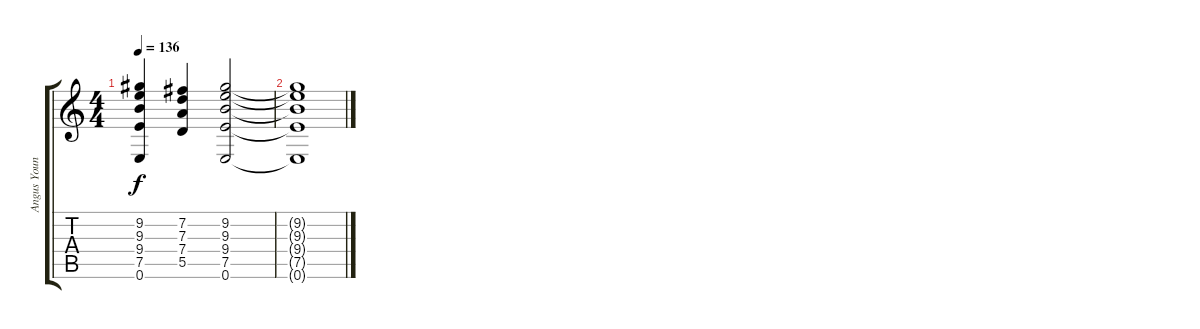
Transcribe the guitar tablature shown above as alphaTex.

\track ("Angus Young " "Angus Youn") {instrument overdrivenguitar}
\staff {score tabs}
\tuning (E4 B3 G3 D3 A2 E2) {hide}
\ts (4 4)
\tempo 136
\clef g2
\ks c
(9.2 9.3 9.4 7.5 0.6).4{dy f} (7.2 7.3 7.4 5.5).4 (9.2 9.3 9.4 7.5 0.6).2 |
(9.2{t} 9.3{t} 9.4{t} 7.5{t} 0.6{t}).1
